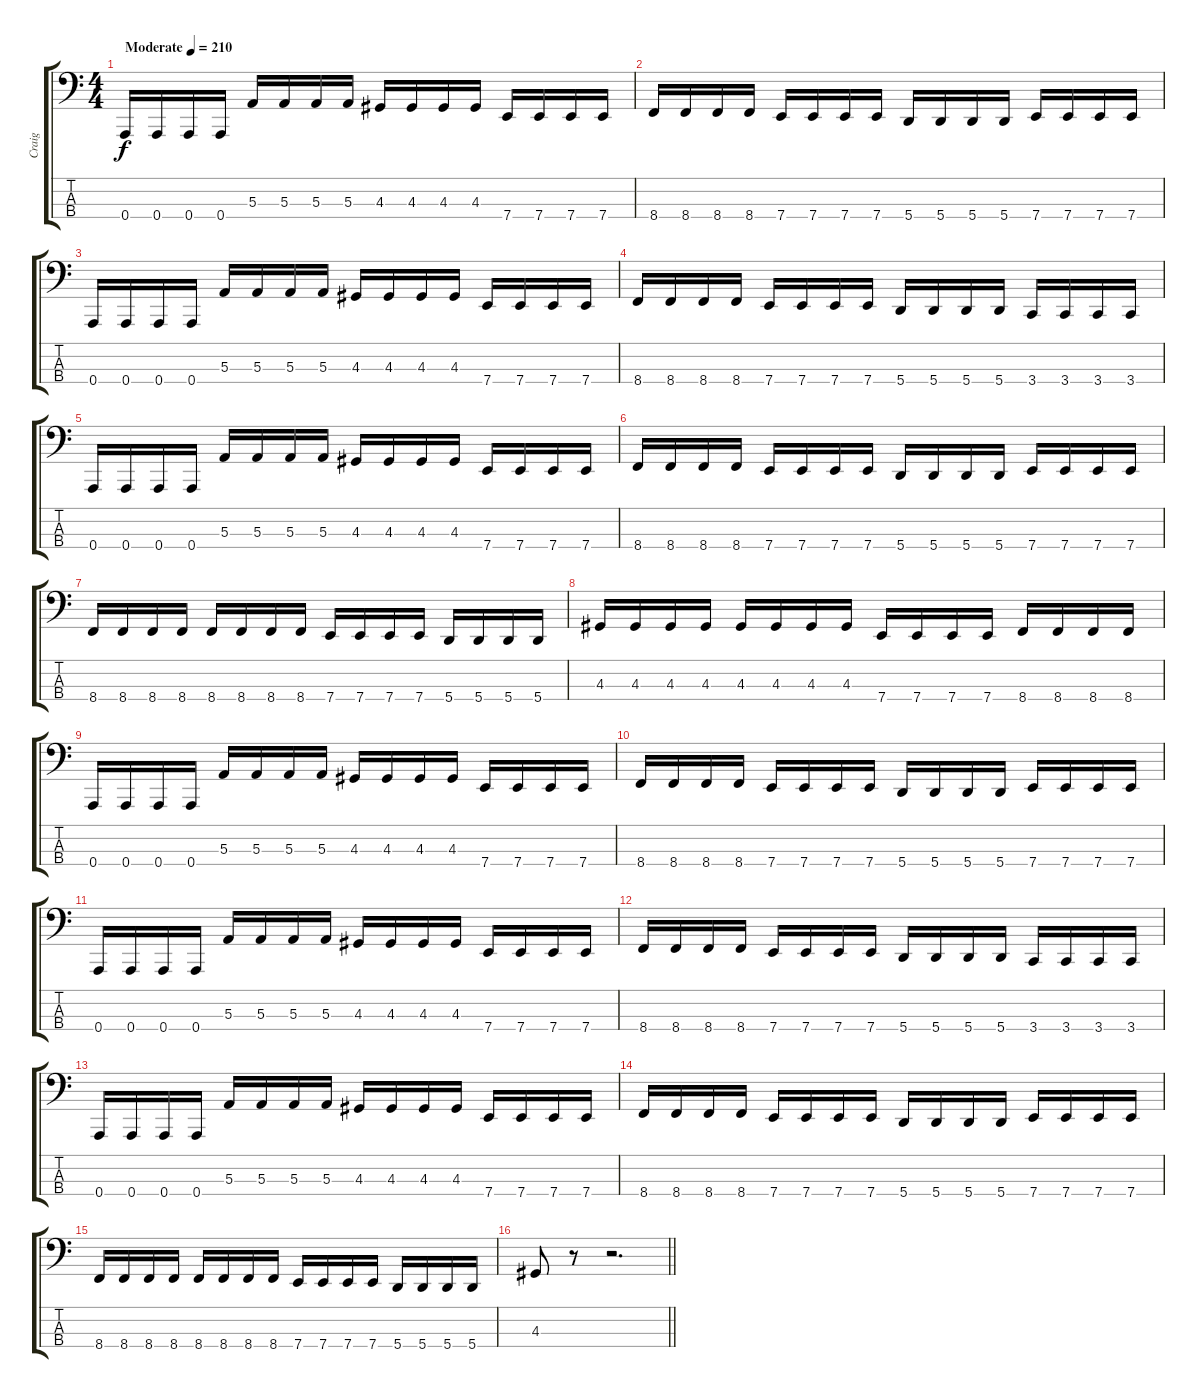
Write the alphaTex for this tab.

\track ("Craig" "Craig") {instrument electricbassfinger}
\staff {score tabs}
\tuning (D2 A1 E1 A0) {hide}
\ts (4 4)
\section ("" "")
\tempo (210 "Moderate")
\clef f4
\ks c
0.4.16{dy f instrument electricbassfinger} 0.4.16 0.4.16 0.4.16 5.3.16 5.3.16 5.3.16 5.3.16 4.3.16 4.3.16 4.3.16 4.3.16 7.4.16 7.4.16 7.4.16 7.4.16 |
8.4.16 8.4.16 8.4.16 8.4.16 7.4.16 7.4.16 7.4.16 7.4.16 5.4.16 5.4.16 5.4.16 5.4.16 7.4.16 7.4.16 7.4.16 7.4.16 |
0.4.16 0.4.16 0.4.16 0.4.16 5.3.16 5.3.16 5.3.16 5.3.16 4.3.16 4.3.16 4.3.16 4.3.16 7.4.16 7.4.16 7.4.16 7.4.16 |
8.4.16 8.4.16 8.4.16 8.4.16 7.4.16 7.4.16 7.4.16 7.4.16 5.4.16 5.4.16 5.4.16 5.4.16 3.4.16 3.4.16 3.4.16 3.4.16 |
0.4.16 0.4.16 0.4.16 0.4.16 5.3.16 5.3.16 5.3.16 5.3.16 4.3.16 4.3.16 4.3.16 4.3.16 7.4.16 7.4.16 7.4.16 7.4.16 |
8.4.16 8.4.16 8.4.16 8.4.16 7.4.16 7.4.16 7.4.16 7.4.16 5.4.16 5.4.16 5.4.16 5.4.16 7.4.16 7.4.16 7.4.16 7.4.16 |
8.4.16 8.4.16 8.4.16 8.4.16 8.4.16 8.4.16 8.4.16 8.4.16 7.4.16 7.4.16 7.4.16 7.4.16 5.4.16 5.4.16 5.4.16 5.4.16 |
4.3.16 4.3.16 4.3.16 4.3.16 4.3.16 4.3.16 4.3.16 4.3.16 7.4.16 7.4.16 7.4.16 7.4.16 8.4.16 8.4.16 8.4.16 8.4.16 |
0.4.16 0.4.16 0.4.16 0.4.16 5.3.16 5.3.16 5.3.16 5.3.16 4.3.16 4.3.16 4.3.16 4.3.16 7.4.16 7.4.16 7.4.16 7.4.16 |
8.4.16 8.4.16 8.4.16 8.4.16 7.4.16 7.4.16 7.4.16 7.4.16 5.4.16 5.4.16 5.4.16 5.4.16 7.4.16 7.4.16 7.4.16 7.4.16 |
0.4.16 0.4.16 0.4.16 0.4.16 5.3.16 5.3.16 5.3.16 5.3.16 4.3.16 4.3.16 4.3.16 4.3.16 7.4.16 7.4.16 7.4.16 7.4.16 |
8.4.16 8.4.16 8.4.16 8.4.16 7.4.16 7.4.16 7.4.16 7.4.16 5.4.16 5.4.16 5.4.16 5.4.16 3.4.16 3.4.16 3.4.16 3.4.16 |
0.4.16 0.4.16 0.4.16 0.4.16 5.3.16 5.3.16 5.3.16 5.3.16 4.3.16 4.3.16 4.3.16 4.3.16 7.4.16 7.4.16 7.4.16 7.4.16 |
8.4.16 8.4.16 8.4.16 8.4.16 7.4.16 7.4.16 7.4.16 7.4.16 5.4.16 5.4.16 5.4.16 5.4.16 7.4.16 7.4.16 7.4.16 7.4.16 |
8.4.16 8.4.16 8.4.16 8.4.16 8.4.16 8.4.16 8.4.16 8.4.16 7.4.16 7.4.16 7.4.16 7.4.16 5.4.16 5.4.16 5.4.16 5.4.16 |
\barLineRight lightlight
4.3.8 r.8 r.2{d}
